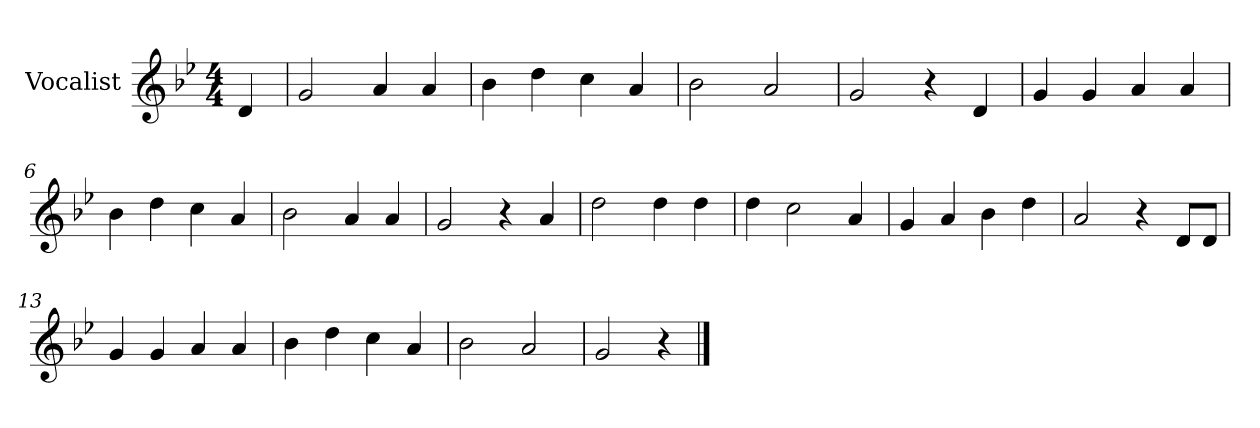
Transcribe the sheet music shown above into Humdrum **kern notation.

**kern
*part1
*staff1
*I"Vocalist
*k[b-e-]
*g:
*M4/4
=
4d
=1
2g
4a
4a
=2
4b-
4dd
4cc
4a
=3
2b-
2a
=4
2g
4r
4d
=5
4g
4g
4a
4a
=6
4b-
4dd
4cc
4a
=7
2b-
4a
4a
=8
2g
4r
4a
=9
2dd
4dd
4dd
=10
4dd
2cc
4a
=11
4g
4a
4b-
4dd
=12
2a
4r
8dL
8dJ
=13
4g
4g
4a
4a
=14
4b-
4dd
4cc
4a
=15
2b-
2a
=16
2g
4r
==
*-
